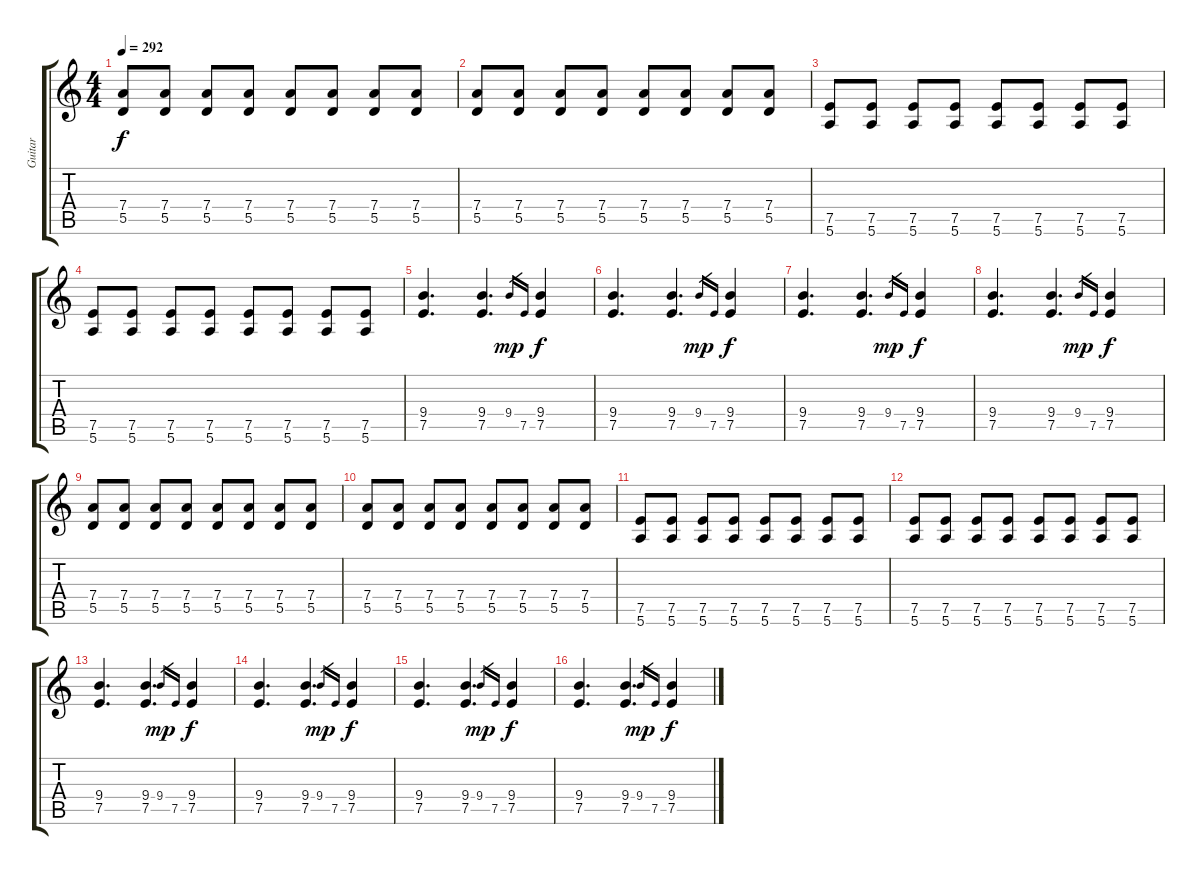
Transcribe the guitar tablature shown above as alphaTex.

\track ("Guitar" "Guitar") {instrument overdrivenguitar}
\staff {score tabs}
\tuning (E4 B3 G3 D3 A2 E2) {hide}
\ts (4 4)
\tempo 292
\clef g2
\ks c
(7.4 5.5).8{dy f} (7.4 5.5).8 (7.4 5.5).8 (7.4 5.5).8 (7.4 5.5).8 (7.4 5.5).8 (7.4 5.5).8 (7.4 5.5).8 |
(7.4 5.5).8 (7.4 5.5).8 (7.4 5.5).8 (7.4 5.5).8 (7.4 5.5).8 (7.4 5.5).8 (7.4 5.5).8 (7.4 5.5).8 |
(7.5 5.6).8 (7.5 5.6).8 (7.5 5.6).8 (7.5 5.6).8 (7.5 5.6).8 (7.5 5.6).8 (7.5 5.6).8 (7.5 5.6).8 |
(7.5 5.6).8 (7.5 5.6).8 (7.5 5.6).8 (7.5 5.6).8 (7.5 5.6).8 (7.5 5.6).8 (7.5 5.6).8 (7.5 5.6).8 |
(9.4 7.5).4{d} (9.4 7.5).4{d} 9.4.16{gr dy mp} 7.5.16{gr} (9.4 7.5).4{dy f} |
(9.4 7.5).4{d} (9.4 7.5).4{d} 9.4.16{gr dy mp} 7.5.16{gr} (9.4 7.5).4{dy f} |
(9.4 7.5).4{d} (9.4 7.5).4{d} 9.4.16{gr dy mp} 7.5.16{gr} (9.4 7.5).4{dy f} |
(9.4 7.5).4{d} (9.4 7.5).4{d} 9.4.16{gr dy mp} 7.5.16{gr} (9.4 7.5).4{dy f} |
(7.4 5.5).8 (7.4 5.5).8 (7.4 5.5).8 (7.4 5.5).8 (7.4 5.5).8 (7.4 5.5).8 (7.4 5.5).8 (7.4 5.5).8 |
(7.4 5.5).8 (7.4 5.5).8 (7.4 5.5).8 (7.4 5.5).8 (7.4 5.5).8 (7.4 5.5).8 (7.4 5.5).8 (7.4 5.5).8 |
(7.5 5.6).8 (7.5 5.6).8 (7.5 5.6).8 (7.5 5.6).8 (7.5 5.6).8 (7.5 5.6).8 (7.5 5.6).8 (7.5 5.6).8 |
(7.5 5.6).8 (7.5 5.6).8 (7.5 5.6).8 (7.5 5.6).8 (7.5 5.6).8 (7.5 5.6).8 (7.5 5.6).8 (7.5 5.6).8 |
(9.4 7.5).4{d} (9.4 7.5).4{d} 9.4.16{gr dy mp} 7.5.16{gr} (9.4 7.5).4{dy f} |
(9.4 7.5).4{d} (9.4 7.5).4{d} 9.4.16{gr dy mp} 7.5.16{gr} (9.4 7.5).4{dy f} |
(9.4 7.5).4{d} (9.4 7.5).4{d} 9.4.16{gr dy mp} 7.5.16{gr} (9.4 7.5).4{dy f} |
(9.4 7.5).4{d} (9.4 7.5).4{d} 9.4.16{gr dy mp} 7.5.16{gr} (9.4 7.5).4{dy f}
